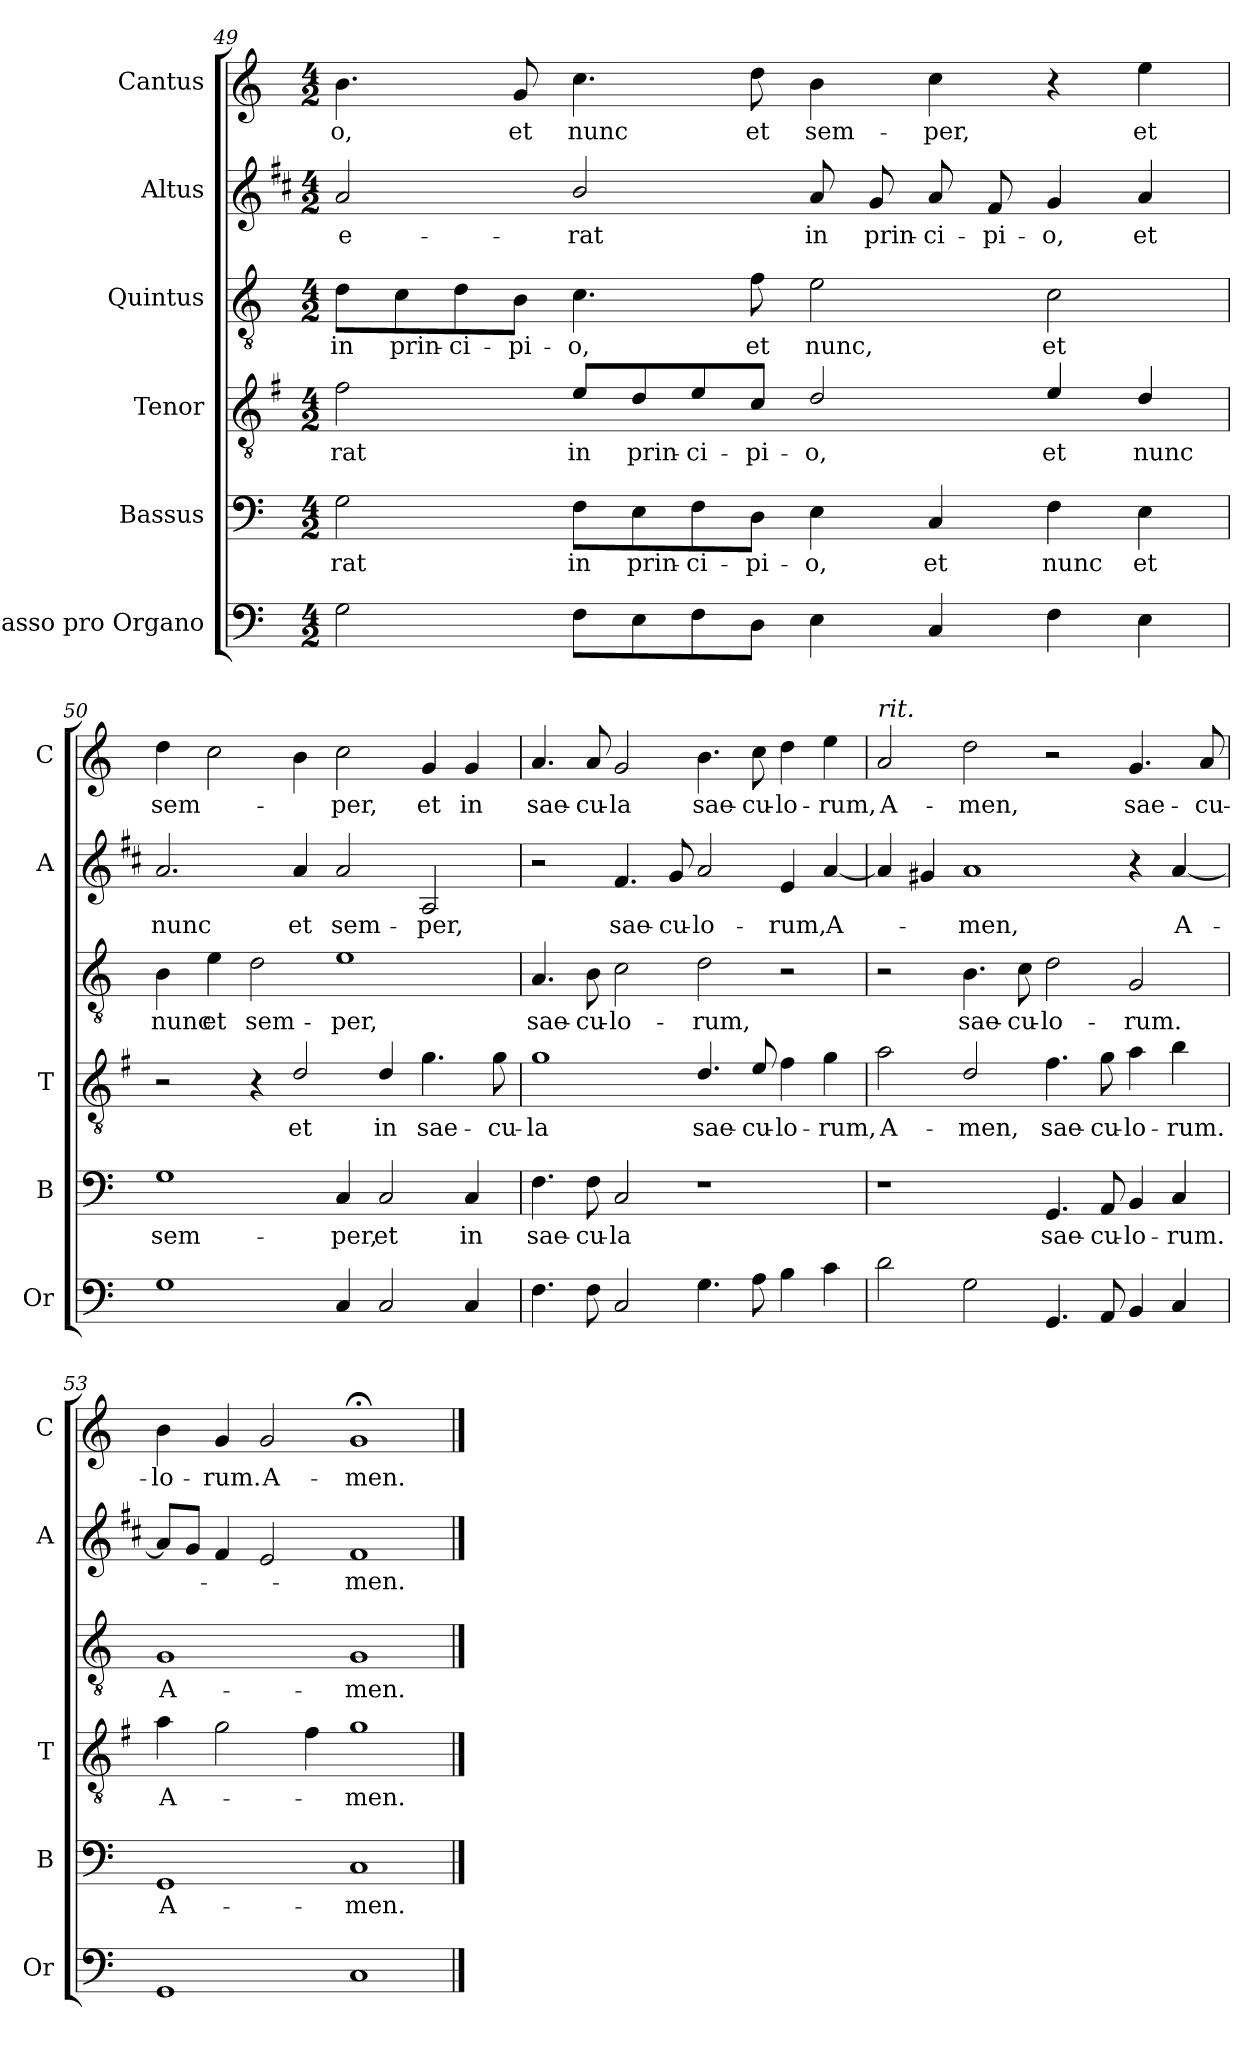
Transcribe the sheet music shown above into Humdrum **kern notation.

**kern	**kern	**text	**kern	**text	**kern	**text	**kern	**text	**kern	**text
*part6	*part5	*part5	*part4	*part4	*part3	*part3	*part2	*part2	*part1	*part1
*staff6	*staff5	*staff5	*staff4	*staff4	*staff3	*staff3	*staff2	*staff2	*staff1	*staff1
*I"Basso pro Organo	*I"Bassus	*	*I"Tenor	*	*I"Quintus	*	*I"Altus	*	*I"Cantus	*
*I'Or	*I'B	*	*I'T	*	*	*	*I'A	*	*I'C	*
*clefF4	*clefF4	*	*clefGv2	*	*clefGv2	*	*clefG2	*	*clefG2	*
*	*	*	*ITrd4c7	*	*	*	*ITrd1c2	*	*	*
*k[]	*k[]	*	*k[]	*	*k[]	*	*k[]	*	*k[]	*
*C:	*C:	*	*C:	*	*C:	*	*C:	*	*C:	*
*M4/2	*M4/2	*	*M4/2	*	*M4/2	*	*M4/2	*	*M4/2	*
=49	=49	=49	=49	=49	=49	=49	=49	=49	=49	=49
!	!	!LO:LY:b	!	!LO:LY:b	!	!LO:LY:b	!	!LO:LY:b	!	!LO:LY:b
2G\	2G\	-rat	2B\	-rat	8d\L	in	2g/	e-	4.b\	-o,
!	!	!	!	!	!	!LO:LY:b	!	!	!	!
.	.	.	.	.	8c\	prin-	.	.	.	.
!	!	!	!	!	!	!LO:LY:b	!	!	!	!
.	.	.	.	.	8d\	-ci-	.	.	.	.
!	!	!	!	!	!	!LO:LY:b	!	!	!	!LO:LY:b
.	.	.	.	.	8B\J	-pi-	.	.	8g/	et
!	!	!LO:LY:b	!	!LO:LY:b	!	!LO:LY:b	!	!LO:LY:b	!	!LO:LY:b
8F\L	8F\L	in	8A/L	in	4.c\	-o,	2a/	-rat	4.cc\	nunc
!	!	!LO:LY:b	!	!LO:LY:b	!	!	!	!	!	!
8E\	8E\	prin-	8G/	prin-	.	.	.	.	.	.
!	!	!LO:LY:b	!	!LO:LY:b	!	!	!	!	!	!
8F\	8F\	-ci-	8A/	-ci-	.	.	.	.	.	.
!	!	!LO:LY:b	!	!LO:LY:b	!	!LO:LY:b	!	!	!	!LO:LY:b
8D\J	8D\J	-pi-	8F/J	-pi-	8f\	et	.	.	8dd\	et
!	!	!LO:LY:b	!	!LO:LY:b	!	!LO:LY:b	!	!LO:LY:b	!	!LO:LY:b
4E\	4E\	-o,	2G/	-o,	2e\	nunc,	8g/	in	4b\	sem-
!	!	!	!	!	!	!	!	!LO:LY:b	!	!
.	.	.	.	.	.	.	8f/	prin-	.	.
!	!	!LO:LY:b	!	!	!	!	!	!LO:LY:b	!	!LO:LY:b
4C/	4C/	et	.	.	.	.	8g/	-ci-	4cc\	-per,
!	!	!	!	!	!	!	!	!LO:LY:b	!	!
.	.	.	.	.	.	.	8e/	-pi-	.	.
!	!	!LO:LY:b	!	!LO:LY:b	!	!LO:LY:b	!	!LO:LY:b	!	!
4F\	4F\	nunc	4A/	et	2c\	et	4f/	-o,	4r	.
!	!	!LO:LY:b	!	!LO:LY:b	!	!	!	!LO:LY:b	!	!LO:LY:b
4E\	4E\	et	4G/	nunc	.	.	4g/	et	4ee\	et
!!LO:LB:g=z
=50	=50	=50	=50	=50	=50	=50	=50	=50	=50	=50
!	!	!LO:LY:b	!	!	!	!LO:LY:b	!	!LO:LY:b	!	!LO:LY:b
1G	1G	sem-	2r	.	4B\	nunc	2.g/	nunc	4dd\	sem-
!	!	!	!	!	!	!LO:LY:b	!	!	!	!
.	.	.	.	.	4e\	et	.	.	2cc\	.
!	!	!	!	!	!	!LO:LY:b	!	!	!	!
.	.	.	4r	.	2d\	sem-	.	.	.	.
!	!	!	!	!LO:LY:b	!	!	!	!LO:LY:b	!	!
.	.	.	2G/	et	.	.	4g/	et	4b\	.
!	!	!LO:LY:b	!	!	!	!LO:LY:b	!	!LO:LY:b	!	!LO:LY:b
4C/	4C/	-per,	.	.	1e	-per,	2g/	sem-	2cc\	-per,
!	!	!LO:LY:b	!	!LO:LY:b	!	!	!	!	!	!
2C/	2C/	et	4G/	in	.	.	.	.	.	.
!	!	!	!	!LO:LY:b	!	!	!	!LO:LY:b	!	!LO:LY:b
.	.	.	4.c\	sae-	.	.	2G/	-per,	4g/	et
!	!	!LO:LY:b	!	!	!	!	!	!	!	!LO:LY:b
4C/	4C/	in	.	.	.	.	.	.	4g/	in
!	!	!	!	!LO:LY:b	!	!	!	!	!	!
.	.	.	8c\	-cu-	.	.	.	.	.	.
=51	=51	=51	=51	=51	=51	=51	=51	=51	=51	=51
!	!	!LO:LY:b	!	!LO:LY:b	!	!LO:LY:b	!	!	!	!LO:LY:b
4.F\	4.F\	sae-	1c	-la	4.A/	sae-	2r	.	4.a/	sae-
!	!	!LO:LY:b	!	!	!	!LO:LY:b	!	!	!	!LO:LY:b
8F\	8F\	-cu-	.	.	8B\	-cu-	.	.	8a/	-cu-
!	!	!LO:LY:b	!	!	!	!LO:LY:b	!	!LO:LY:b	!	!LO:LY:b
2C/	2C/	-la	.	.	2c\	-lo-	4.e/	sae-	2g/	-la
!	!	!	!	!	!	!	!	!LO:LY:b	!	!
.	.	.	.	.	.	.	8f/	-cu-	.	.
!	!	!	!	!LO:LY:b	!	!LO:LY:b	!	!LO:LY:b	!	!LO:LY:b
4.G\	1r	.	4.G/	sae-	2d\	-rum,	2g/	-lo-	4.b\	sae-
!	!	!	!	!LO:LY:b	!	!	!	!	!	!LO:LY:b
8A\	.	.	8A/	-cu-	.	.	.	.	8cc\	-cu-
!	!	!	!	!LO:LY:b	!	!	!	!LO:LY:b	!	!LO:LY:b
4B\	.	.	4B\	-lo-	2r	.	4d/	-rum,	4dd\	-lo-
!	!	!	!	!LO:LY:b	!	!	!	!LO:LY:b	!	!LO:LY:b
4c\	.	.	4c\	-rum,	.	.	[4g/	A-	4ee\	-rum,
=52	=52	=52	=52	=52	=52	=52	=52	=52	=52	=52
!	!	!	!	!	!	!	!	!	!LO:TX:a:i:t=rit.	!
!	!	!	!	!LO:LY:b	!	!	!	!	!	!LO:LY:b
2d\	1r	.	2d\	A-	2r	.	4g/]	.	2a/	A-
.	.	.	.	.	.	.	4f#X/	.	.	.
!	!	!	!	!LO:LY:b	!	!LO:LY:b	!	!LO:LY:b	!	!LO:LY:b
2G\	.	.	2G/	-men,	4.B\	sae-	1g	-men,	2dd\	-men,
!	!	!	!	!	!	!LO:LY:b	!	!	!	!
.	.	.	.	.	8c\	-cu-	.	.	.	.
!	!	!LO:LY:b	!	!LO:LY:b	!	!LO:LY:b	!	!	!	!
4.GG/	4.GG/	sae-	4.B\	sae-	2d\	-lo-	.	.	2r	.
!	!	!LO:LY:b	!	!LO:LY:b	!	!	!	!	!	!
8AA/	8AA/	-cu-	8c\	-cu-	.	.	.	.	.	.
!	!	!LO:LY:b	!	!LO:LY:b	!	!LO:LY:b	!	!	!	!LO:LY:b
4BB/	4BB/	-lo-	4d\	-lo-	2G/	-rum.	4r	.	4.g/	sae-
!	!	!LO:LY:b	!	!LO:LY:b	!	!	!	!LO:LY:b	!	!
4C/	4C/	-rum.	4e\	-rum.	.	.	[4g/	A-	.	.
!	!	!	!	!	!	!	!	!	!	!LO:LY:b
.	.	.	.	.	.	.	.	.	8a/	-cu-
=53	=53	=53	=53	=53	=53	=53	=53	=53	=53	=53
!	!	!LO:LY:b	!	!LO:LY:b	!	!LO:LY:b	!	!	!	!LO:LY:b
1GG	1GG	A-	4d\	A-	1G	A-	8g/L]	.	4b\	-lo-
.	.	.	.	.	.	.	8f/J	.	.	.
!	!	!	!	!	!	!	!	!	!	!LO:LY:b
.	.	.	2c\	.	.	.	4e/	.	4g/	-rum.
!	!	!	!	!	!	!	!	!	!	!LO:LY:b
.	.	.	.	.	.	.	2d/	.	2g/	A-
.	.	.	4B\	.	.	.	.	.	.	.
!	!	!LO:LY:b	!	!LO:LY:b	!	!LO:LY:b	!	!LO:LY:b	!	!LO:LY:b
1C	1C	-men.	1c	-men.	1G	-men.	1e	-men.	1g;<	-men.
==	==	==	==	==	==	==	==	==	==	==
*-	*-	*-	*-	*-	*-	*-	*-	*-	*-	*-
